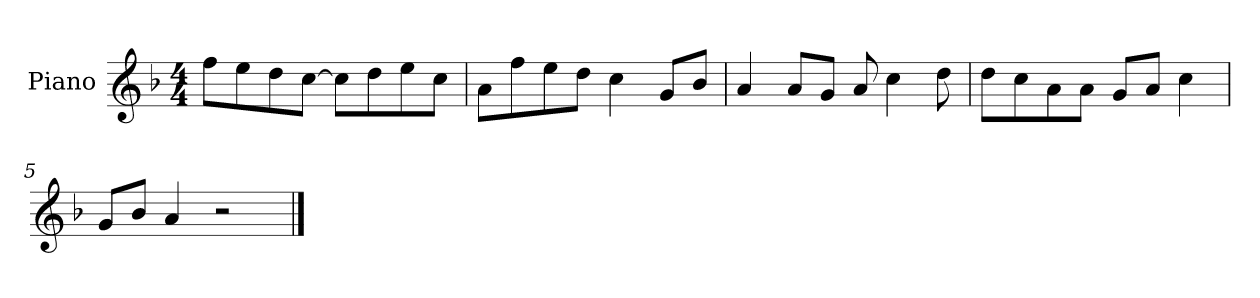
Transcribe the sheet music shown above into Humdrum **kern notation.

**kern
*part1
*staff1
*I"Piano
*I'P-no
*clefG2
*k[b-]
*M4/4
*MM90
=1
8ff\L
8ee\
8dd\
[8cc\J
8cc\L]
8dd\
8ee\
8cc\J
=2
8a\L
8ff\
8ee\
8dd\J
4cc\
8g/L
8b-/J
=3
4a/
8a/L
8g/J
8a/
4cc\
8dd\
=4
8dd\L
8cc\
8a\
8a\J
8g/L
8a/J
4cc\
=5
8g/L
8b-/J
4a/
2r
==
*-
